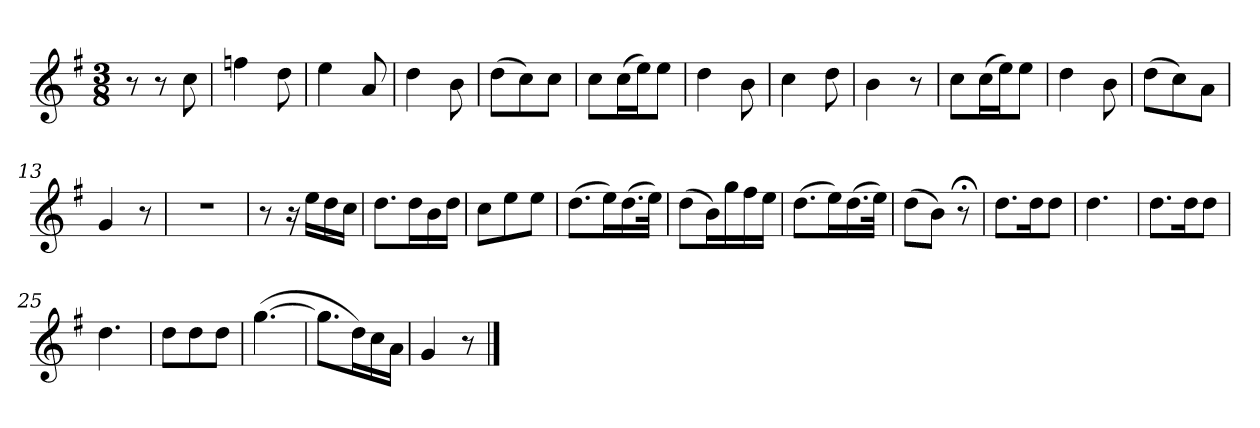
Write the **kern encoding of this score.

**kern
*part1
*staff1
*k[f#]
*G:
*M3/8
=1
8r
8r
8cc
=2
4ffn
8dd
=3
4ee
8a
=4
4dd
8b
=5
(8ddL
8cc)
8ccJ
=6
8ccL
(16ccL
16eeJ)
8eeJ
=7
4dd
8b
=8
4cc
8dd
=9
4b
8r
=10
8ccL
(16ccL
16eeJ)
8eeJ
=11
4dd
8b
=12
(8ddL
8cc)
8aJ
=13
4g
8r
=14
4.r
=15
8r
16r
16eeLL
16dd
16ccJJ
=16
8.ddL
16ddL
16b
16ddJJ
=17
8ccL
8ee
8eeJ
=18
(8.ddL
16eeL)
(16.dd
32eeJJk)
=19
(8ddL
16bL)
16gg
16ff#
16eeJJ
=20
(8.ddL
16eeL)
(16.dd
32eeJJk)
=21
(8ddL
8bJ)
8r;<
=22
8.ddL
16ddK
8ddJ
=23
4.dd
=24
8.ddL
16ddK
8ddJ
=25
4.dd
=26
8ddL
8dd
8ddJ
=27
([4.gg
=28
8.ggL]
16ddL)
16cc
16aJJ
=29
4g
8r
==
*-
